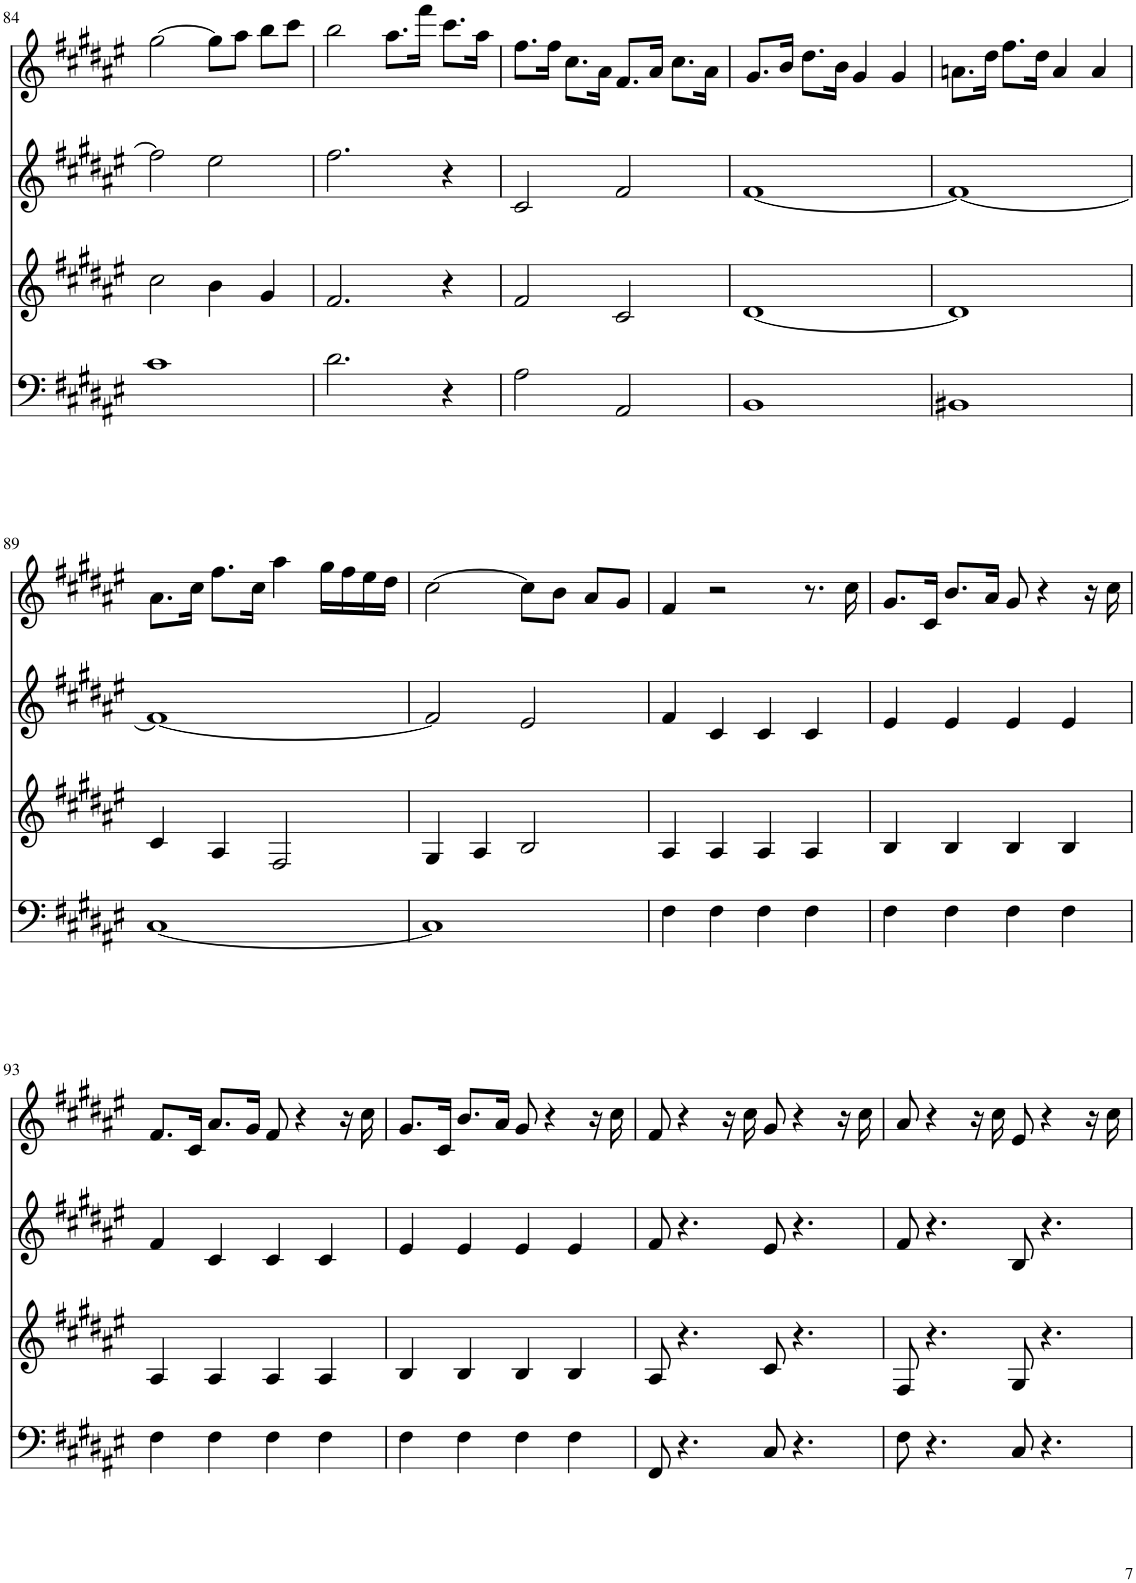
**kern	**kern	**kern	**kern
*part4	*part3	*part2	*part1
*staff4	*staff3	*staff2	*staff1
*I"Violoncello	*I"Viola	*I"Violin	*I"Violin
*I'Vc	*I'Vla	*I'Vln	*I'Vln
!!LO:PB:g=z
*clefF4	*clefG2	*clefG2	*clefG2
*k[f#c#g#d#a#e#]	*k[f#c#g#d#a#e#]	*k[f#c#g#d#a#e#]	*k[f#c#g#d#a#e#]
*M4/4	*M4/4	*M4/4	*M4/4
=84	=84	=84	=84
1c#	2cc#\	2ff#\]	[2gg#\
.	4b\	2ee#\	8gg#\L]
.	.	.	8aa#\J
.	4g#/	.	8bb\L
.	.	.	8ccc#\J
=85	=85	=85	=85
2.d#\	2.f#/	2.ff#\	2bb\
.	.	.	8.aa#\L
.	.	.	16fff#\Jk
4r	4r	4r	8.ccc#\L
.	.	.	16aa#\Jk
=86	=86	=86	=86
2A#\	2f#/	2c#/	8.ff#\L
.	.	.	16ff#\Jk
.	.	.	8.cc#\L
.	.	.	16a#\Jk
2AA#/	2c#/	2f#/	8.f#/L
.	.	.	16a#/Jk
.	.	.	8.cc#\L
.	.	.	16a#\Jk
=87	=87	=87	=87
1BB	[1d#	[1f#	8.g#/L
.	.	.	16b/Jk
.	.	.	8.dd#\L
.	.	.	16b\Jk
.	.	.	4g#/
.	.	.	4g#/
=88	=88	=88	=88
1BB#X	1d#]	1f#_	8.an\L
.	.	.	16dd#\Jk
.	.	.	8.ff#\L
.	.	.	16dd#\Jk
.	.	.	4a/
.	.	.	4a/
!!LO:LB:g=z
=89	=89	=89	=89
[1C#	4c#/	1f#_	8.a#\L
.	.	.	16cc#\Jk
.	4A#/	.	8.ff#\L
.	.	.	16cc#\Jk
.	2F#/	.	4aa#\
.	.	.	16gg#\LL
.	.	.	16ff#\
.	.	.	16ee#\
.	.	.	16dd#\JJ
=90	=90	=90	=90
1C#]	4G#/	2f#/]	[2cc#\
.	4A#/	.	.
.	2B/	2e#/	8cc#\L]
.	.	.	8b\J
.	.	.	8a#/L
.	.	.	8g#/J
=91	=91	=91	=91
4F#\	4A#/	4f#/	4f#/
4F#\	4A#/	4c#/	2r
4F#\	4A#/	4c#/	.
4F#\	4A#/	4c#/	8.r
.	.	.	16cc#\
=92	=92	=92	=92
4F#\	4B/	4e#/	8.g#/L
.	.	.	16c#/Jk
4F#\	4B/	4e#/	8.b/L
.	.	.	16a#/Jk
4F#\	4B/	4e#/	8g#/
.	.	.	4r
4F#\	4B/	4e#/	.
.	.	.	16r
.	.	.	16cc#\
!!LO:LB:g=z
=93	=93	=93	=93
4F#\	4A#/	4f#/	8.f#/L
.	.	.	16c#/Jk
4F#\	4A#/	4c#/	8.a#/L
.	.	.	16g#/Jk
4F#\	4A#/	4c#/	8f#/
.	.	.	4r
4F#\	4A#/	4c#/	.
.	.	.	16r
.	.	.	16cc#\
=94	=94	=94	=94
4F#\	4B/	4e#/	8.g#/L
.	.	.	16c#/Jk
4F#\	4B/	4e#/	8.b/L
.	.	.	16a#/Jk
4F#\	4B/	4e#/	8g#/
.	.	.	4r
4F#\	4B/	4e#/	.
.	.	.	16r
.	.	.	16cc#\
=95	=95	=95	=95
8FF#/	8A#/	8f#/	8f#/
4.r	4.r	4.r	4r
.	.	.	16r
.	.	.	16cc#\
8C#/	8c#/	8e#/	8g#/
4.r	4.r	4.r	4r
.	.	.	16r
.	.	.	16cc#\
=96	=96	=96	=96
8F#\	8F#/	8f#/	8a#/
4.r	4.r	4.r	4r
.	.	.	16r
.	.	.	16cc#\
8C#/	8G#/	8B/	8e#/
4.r	4.r	4.r	4r
.	.	.	16r
.	.	.	16cc#\
=	=	=	=
*-	*-	*-	*-
